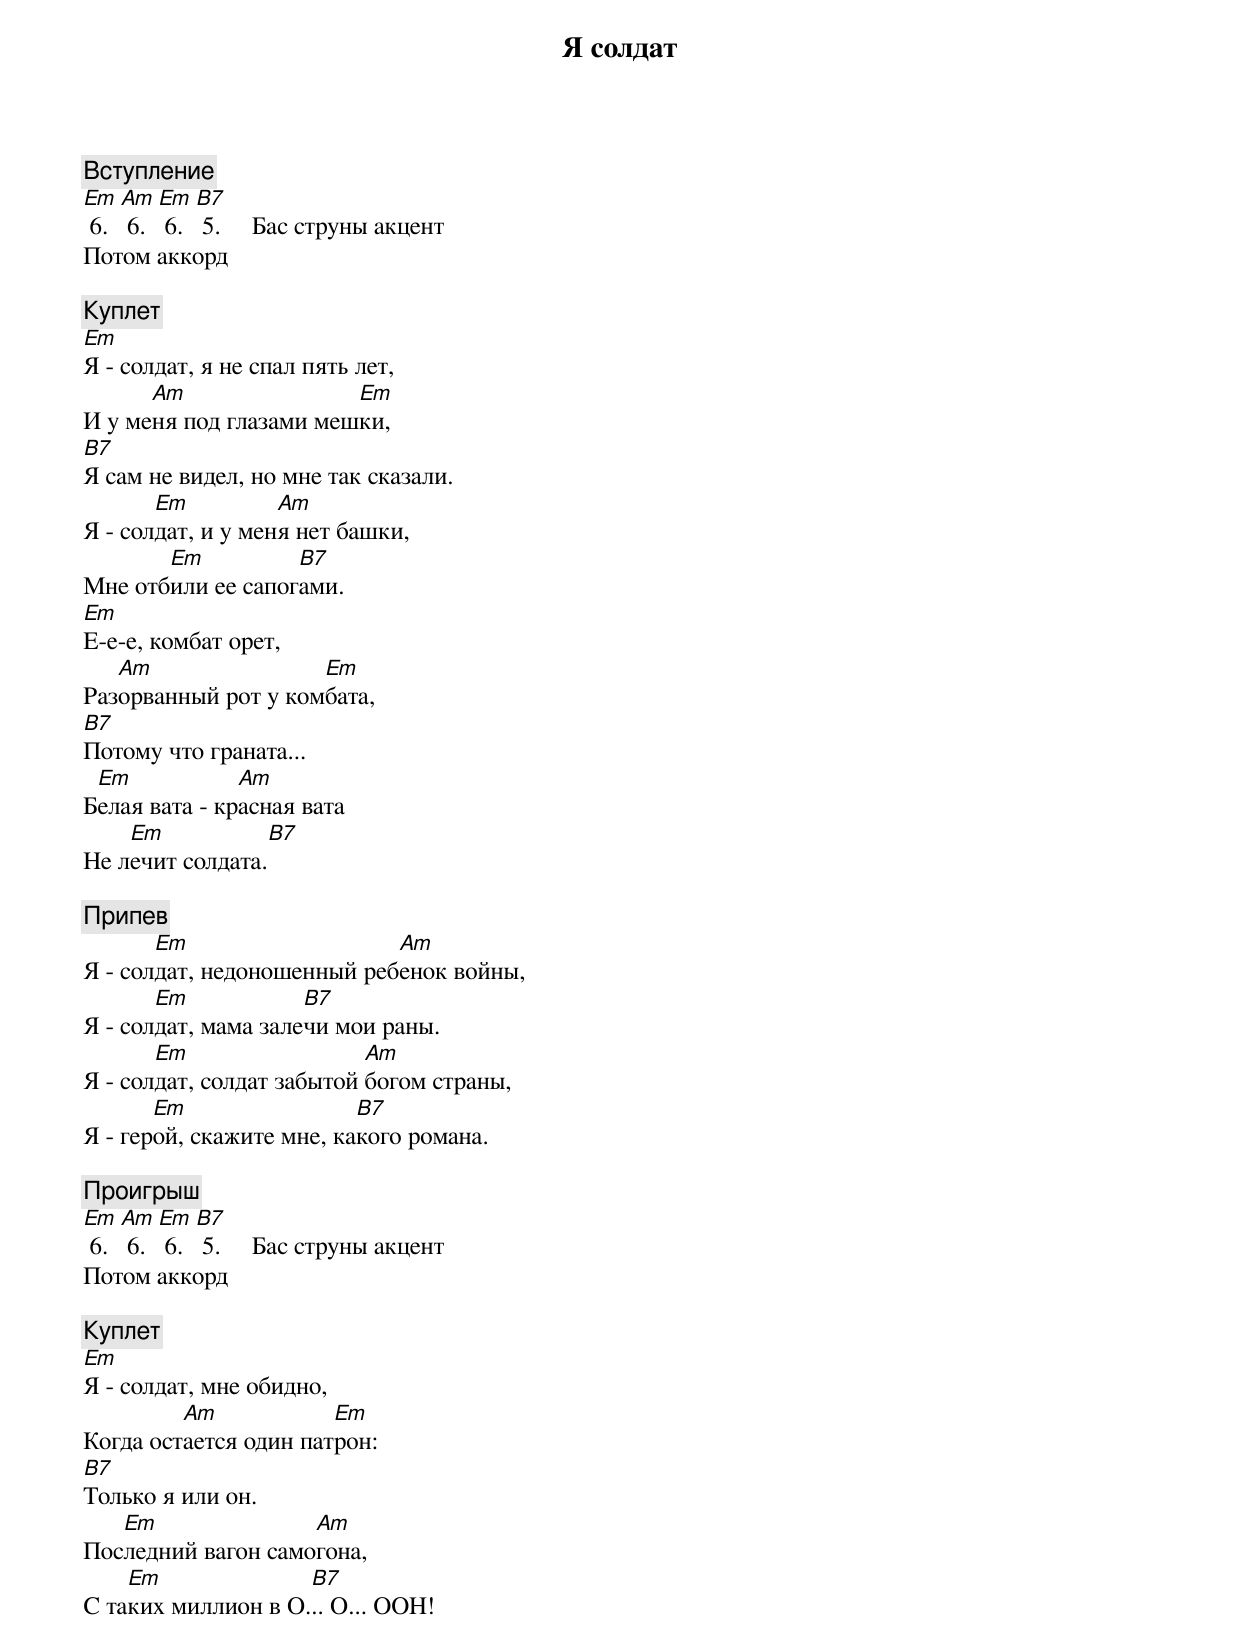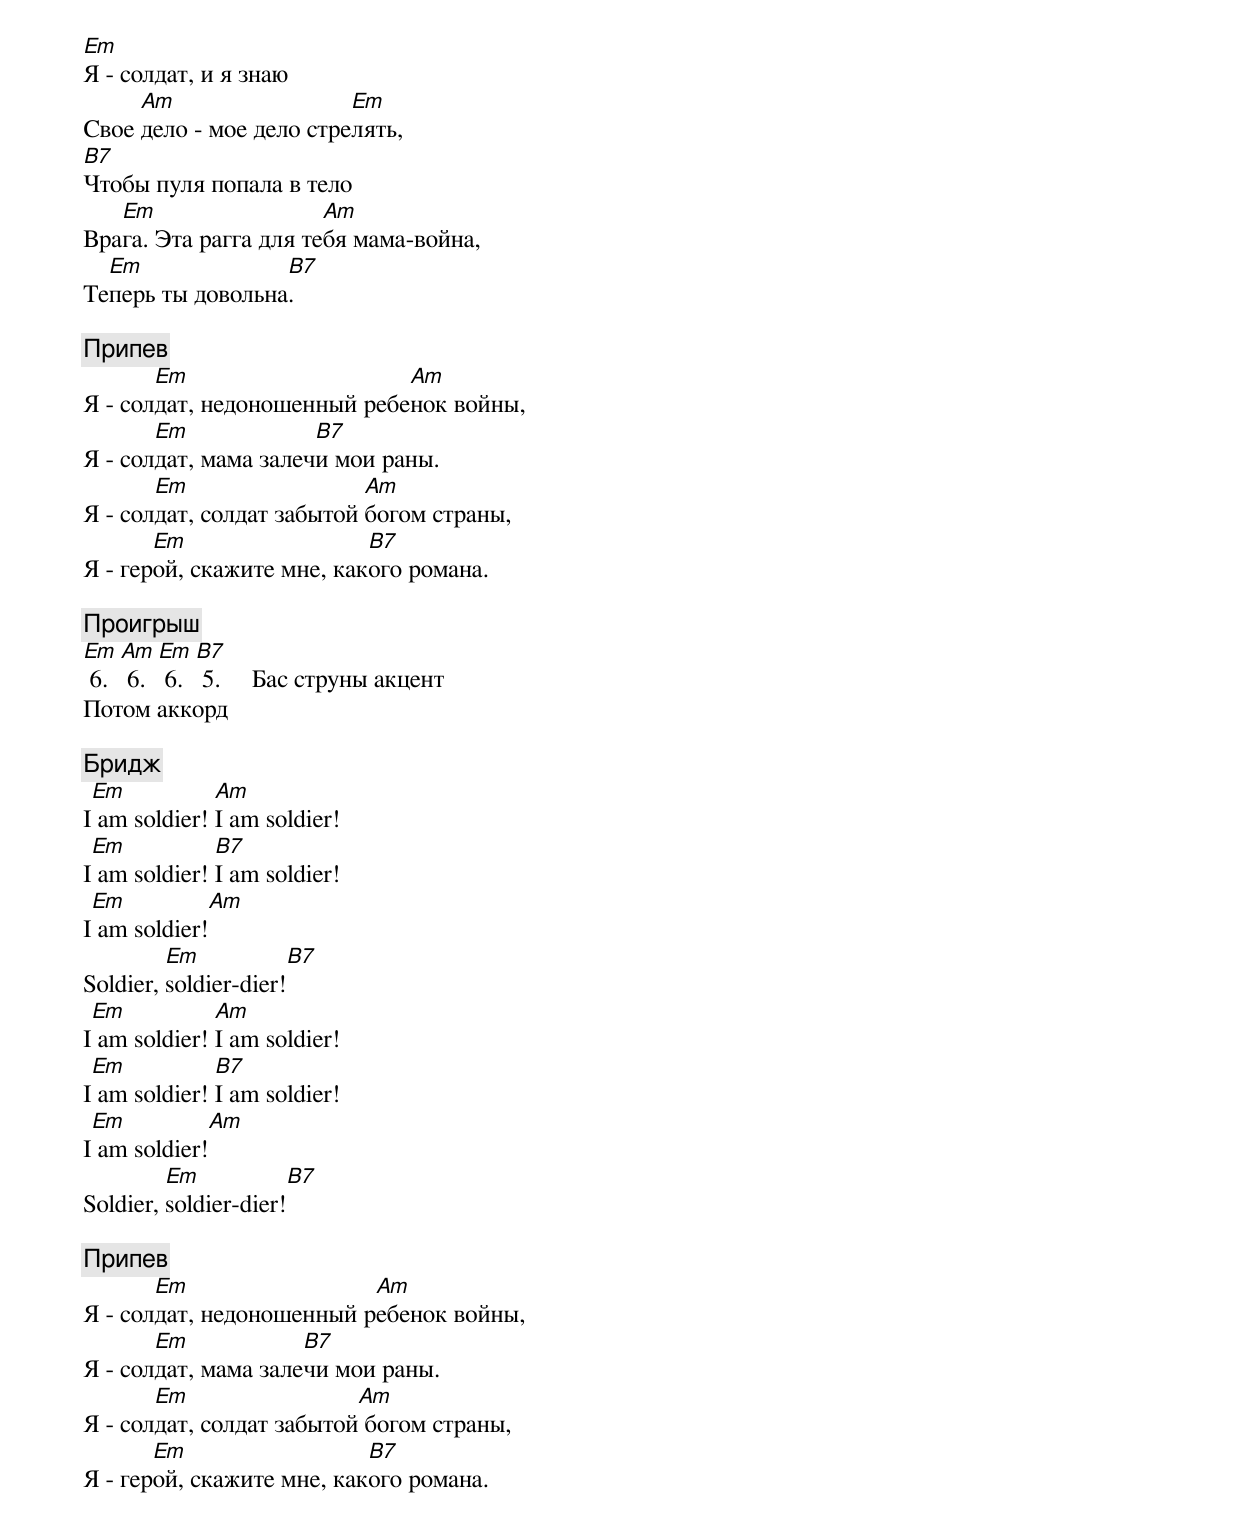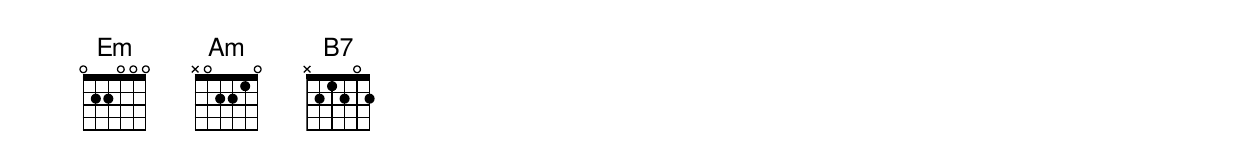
{title: Я солдат}
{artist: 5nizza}

{c: Вступление}
[Em] 6.  [Am] 6.  [Em] 6.  [B7] 5.     Бас струны акцент
Потом аккорд

{c: Куплет}
[Em]Я - солдат, я не спал пять лет,
И у ме[Am]ня под глазами меш[Em]ки,
[B7]Я сам не видел, но мне так сказали.
Я - сол[Em]дат, и у мен[Am]я нет башки,
Мне отб[Em]или ее сапог[B7]ами.
[Em]Е-е-е, комбат орет,
Раз[Am]орванный рот у ком[Em]бата,
[B7]Потому что граната...
Б[Em]елая вата - кр[Am]асная вата
Не л[Em]ечит солдата.[B7]

{c: Припев}
Я - сол[Em]дат, недоношенный реб[Am]енок войны,
Я - сол[Em]дат, мама зале[B7]чи мои раны.
Я - сол[Em]дат, солдат забытой [Am]богом страны,
Я - гер[Em]ой, скажите мне, ка[B7]кого романа.

{c: Проигрыш}
[Em] 6.  [Am] 6.  [Em] 6.  [B7] 5.     Бас струны акцент
Потом аккорд

{c: Куплет}
[Em]Я - солдат, мне обидно,
Когда ост[Am]ается один пат[Em]рон:
[B7]Только я или он.
Пос[Em]ледний вагон само[Am]гона,
С та[Em]ких миллион в О.[B7].. О... ООН!
[Em]Я - солдат, и я знаю
Свое [Am]дело - мое дело стре[Em]лять,
[B7]Чтобы пуля попала в тело
Вра[Em]га. Эта рагга для те[Am]бя мама-война,
Те[Em]перь ты довольна[B7].

{c: Припев}
Я - сол[Em]дат, недоношенный ребе[Am]нок войны,
Я - сол[Em]дат, мама залеч[B7]и мои раны.
Я - сол[Em]дат, солдат забытой [Am]богом страны,
Я - гер[Em]ой, скажите мне, как[B7]ого романа.

{c: Проигрыш}
[Em] 6.  [Am] 6.  [Em] 6.  [B7] 5.     Бас струны акцент
Потом аккорд

{c: Бридж}
I[Em] am soldier! [Am]I am soldier!
I[Em] am soldier! [B7]I am soldier!
I[Em] am soldier![Am]
Soldier, [Em]soldier-dier![B7]
I[Em] am soldier! [Am]I am soldier!
I[Em] am soldier! [B7]I am soldier!
I[Em] am soldier![Am]
Soldier, [Em]soldier-dier![B7]

{c: Припев}
Я - сол[Em]дат, недоношенный р[Am]ебенок войны,
Я - сол[Em]дат, мама зале[B7]чи мои раны.
Я - сол[Em]дат, солдат забытой[Am] богом страны,
Я - гер[Em]ой, скажите мне, как[B7]ого романа.
